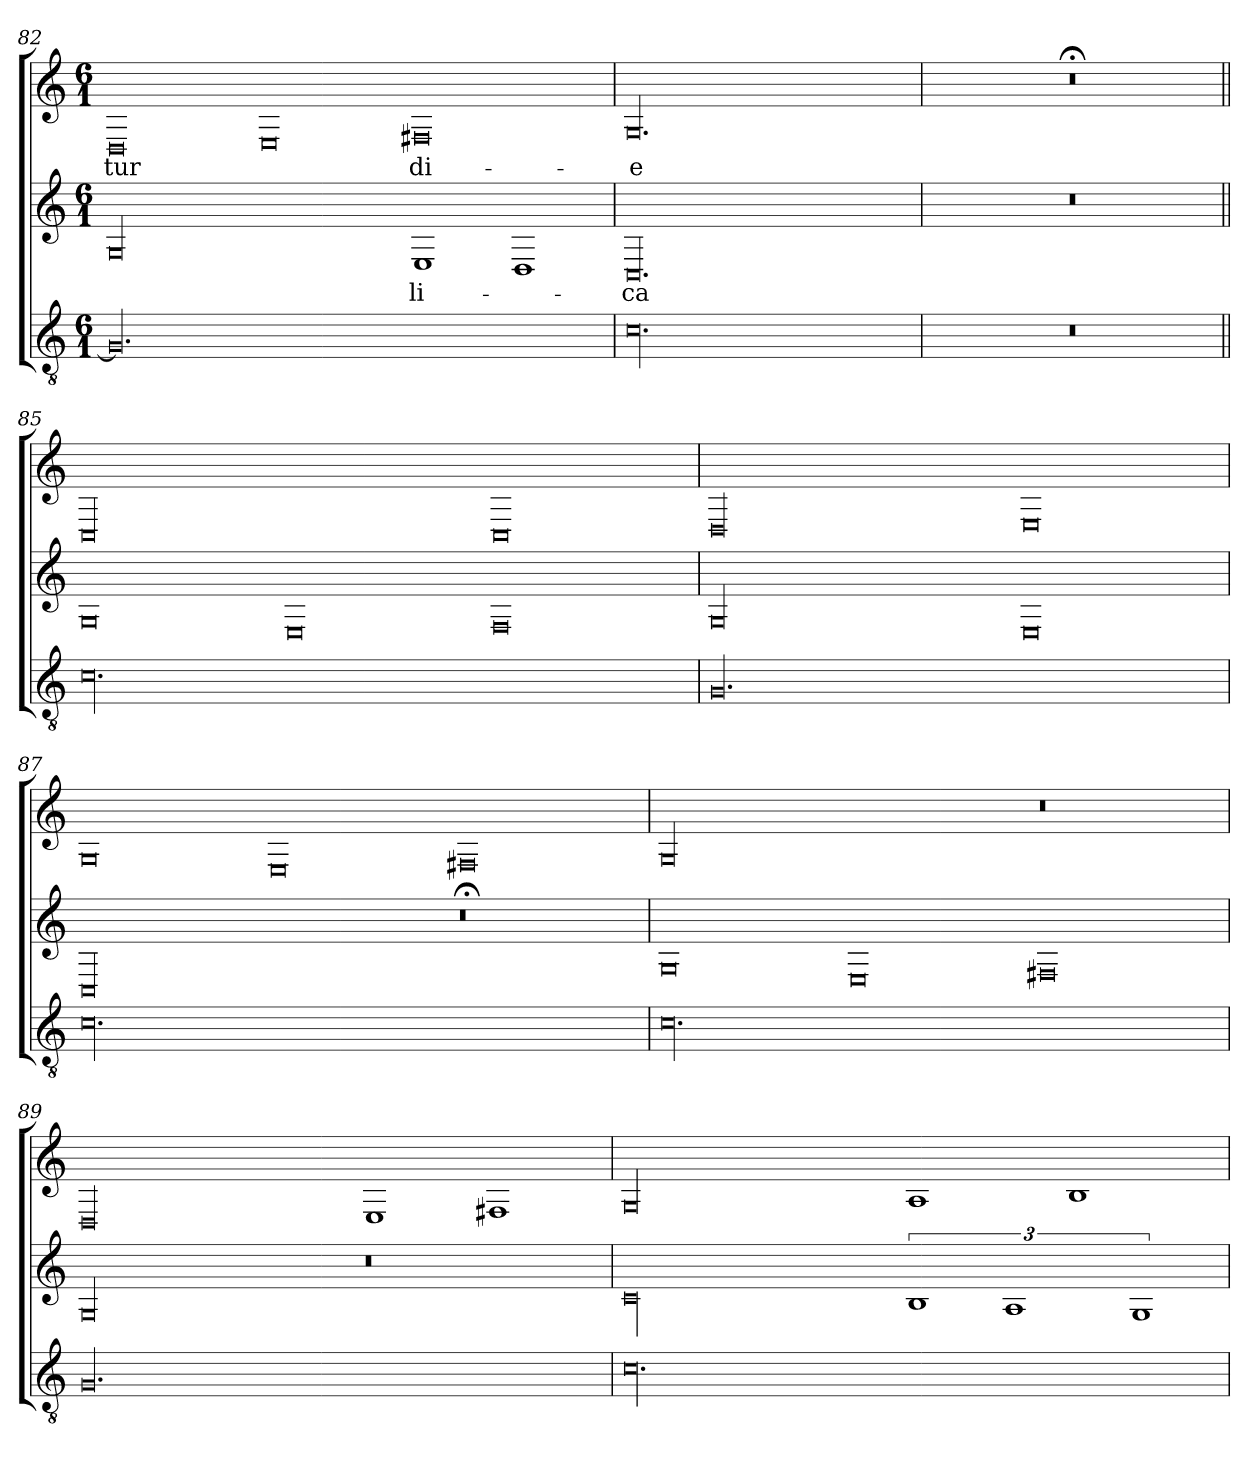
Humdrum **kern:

**kern	**kern	**text	**kern	**text
*part3	*part2	*part2	*part1	*part1
*staff3	*staff2	*staff2	*staff1	*staff1
*clefGv2	*clefG2	*	*clefG2	*
*k[]	*k[]	*	*k[]	*
*C:	*C:	*	*C:	*
*M6/1	*M6/1	*	*M6/1	*
=82	=82	=82	=82	=82
00.G/]	00G/	.	0D/	-tur
.	.	.	0E/	.
.	1E/	-li-	0F#X/	di-
.	1D/	.	.	.
=83	=83	=83	=83	=83
00.c\	00.C/	-ca	00.G/	-e
=84	=84	=84	=84	=84
00.r	00.r	.	00.r;<	.
=85||	=85||	=85||	=85||	=85||
00.c\	0G/	.	00C/	.
.	0E/	.	.	.
.	0F/	.	0C/	.
=86	=86	=86	=86	=86
00.G/	00G/	.	00D/	.
.	0E/	.	0E/	.
=87	=87	=87	=87	=87
00.c\	00C/	.	0G/	.
.	.	.	0E/	.
.	0r;<	.	0F#X/	.
=88	=88	=88	=88	=88
00.c\	0G/	.	00G/	.
.	0E/	.	.	.
.	0F#X/	.	0r	.
=89	=89	=89	=89	=89
00.G/	00G/	.	00D/	.
.	0r	.	1E/	.
.	.	.	1F#X/	.
=90	=90	=90	=90	=90
00.c\	00c\	.	00G/	.
.	3%2B\	.	1A/	.
.	3%2A/	.	.	.
.	.	.	1B\	.
.	3%2G/	.	.	.
=	=	=	=	=
*-	*-	*-	*-	*-
